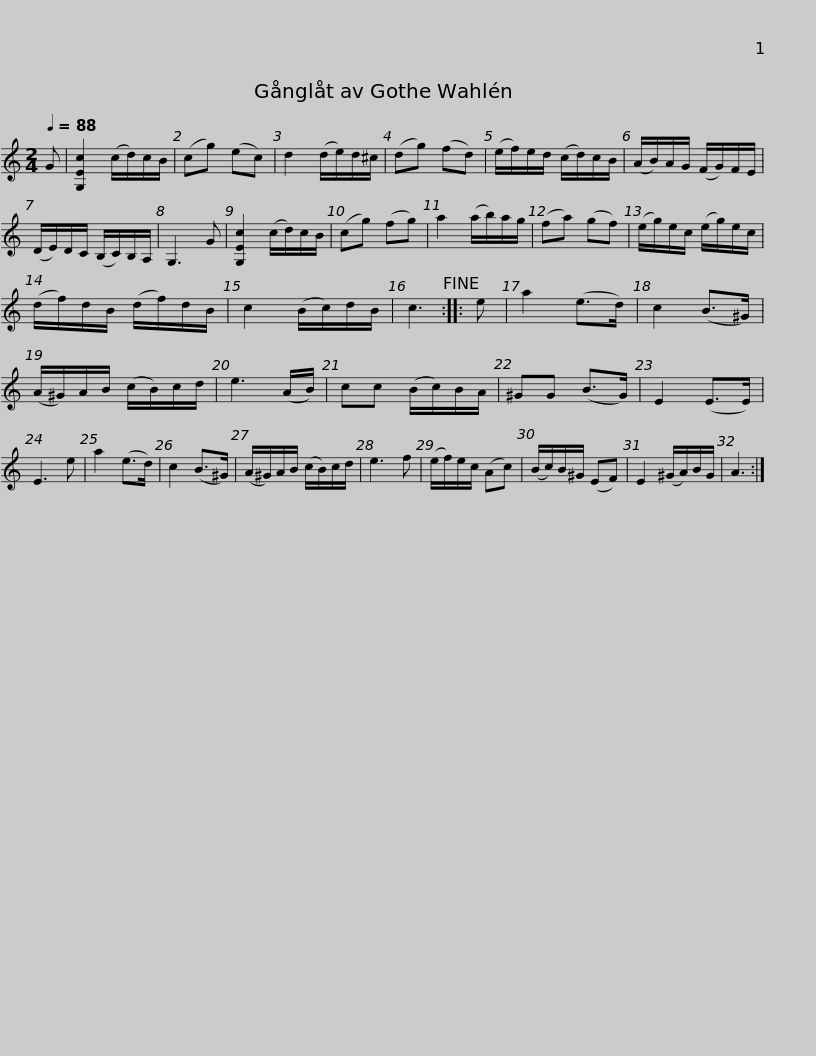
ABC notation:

X:1
L:1/8
Q:1/4=88
M:2/4
I:linebreak $
K:C
V:1 treble
V:1
 G | [G,Ec]2 (c/d/)c/B/ | (cg) (ec) | d2 (d/e/)d/^c/ | (dg) (fd) | %5
 (e/f/)e/d/ (c/d/)c/B/ | (A/B/)A/G/ (F/G/)F/E/ | (D/E/)D/C/ (B,/C/)B,/A,/ |$ G,3 G | [G,Ec]2 (c/d/)c/B/ | %10
 (cg) (fg) | a2 (a/b/)a/g/ | (fa) (gf) | (e/g/)e/c/ (e/g/)e/c/ | (d/f/)d/B/ (d/f/)d/B/ | %15
 c2 (B/c/)d/B/ | c3!fine! ::$ e | a2 (e>d) | c2 (B>^G) | %20
 (A/^G/)A/B/ (c/B/)c/d/ | e3 (A/B/) | cc (B/c/)B/A/ | ^GG (B>G) | E2 (E>E) | %25
 E3 e | a2 (e>d) |$ c2 (B>^G) | (A/^G/)A/B/ (c/B/)c/d/ | e3 f | %30
 (e/f/)e/c/ (Ac) | (B/c/)B/^G/ (EF) | E2 (^G/A/)B/G/ | A3 :| %34
